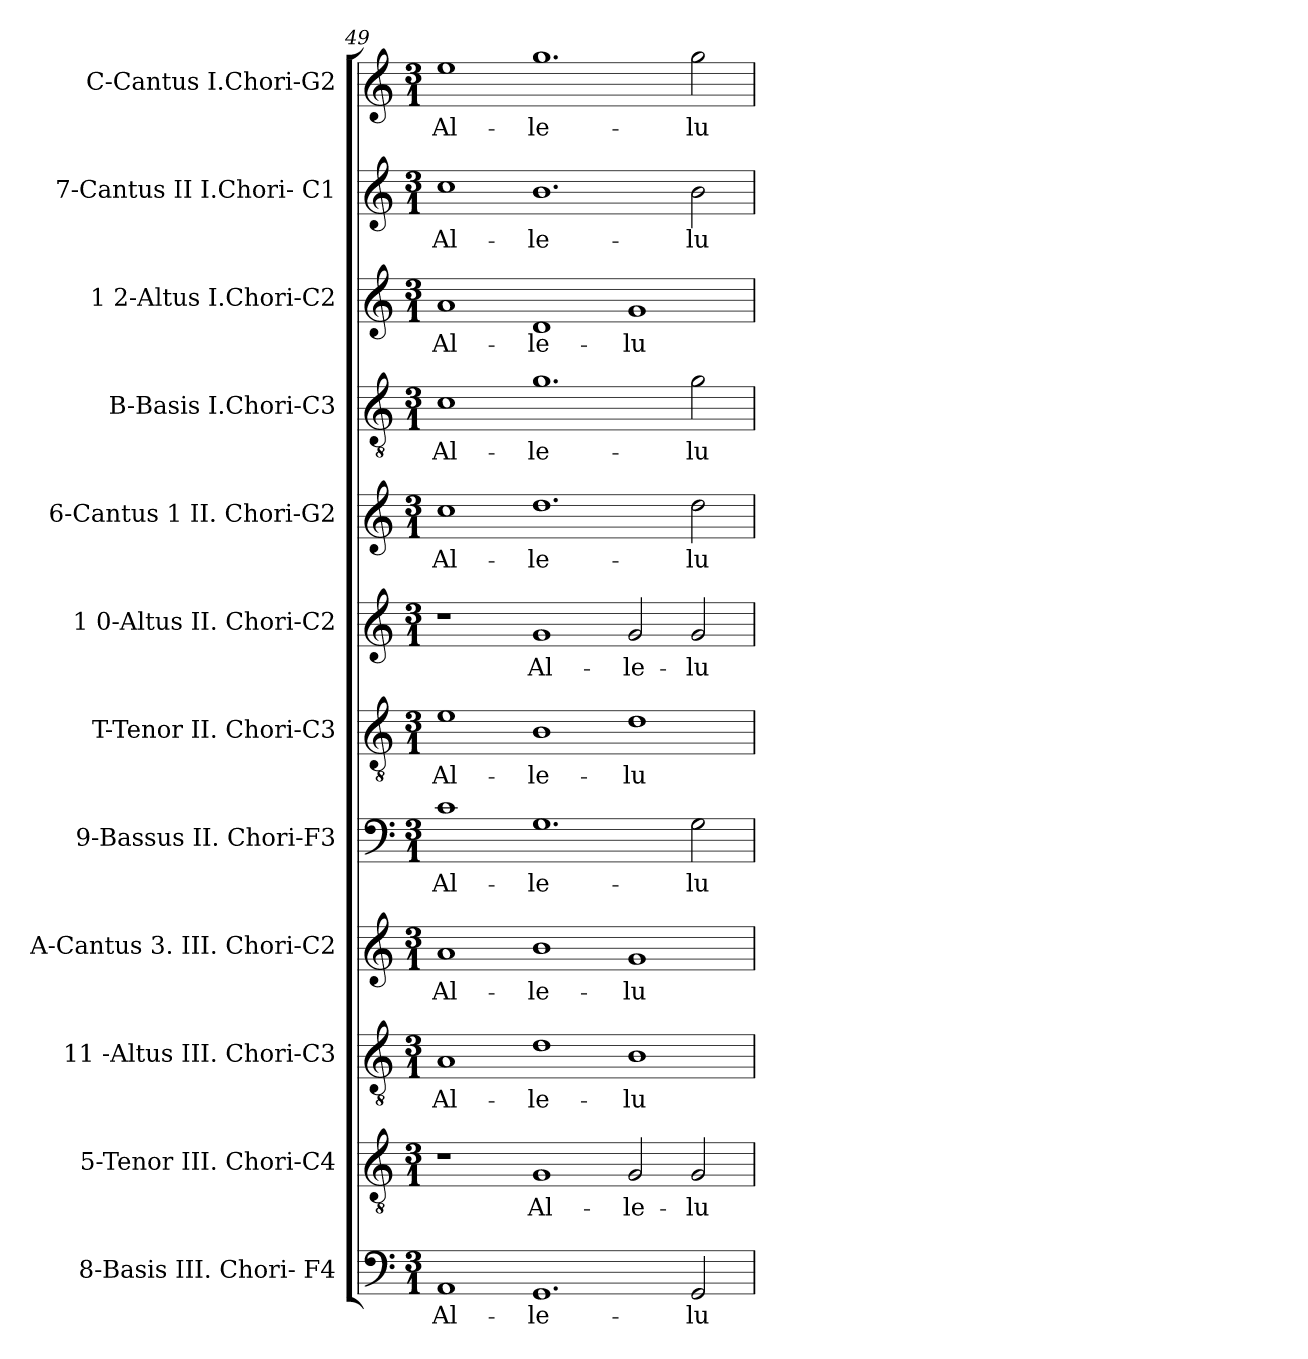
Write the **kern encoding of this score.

**kern	**text	**kern	**text	**kern	**text	**kern	**text	**kern	**text	**kern	**text	**kern	**text	**kern	**text	**kern	**text	**kern	**text	**kern	**text	**kern	**text
*part12	*part12	*part11	*part11	*part10	*part10	*part9	*part9	*part8	*part8	*part7	*part7	*part6	*part6	*part5	*part5	*part4	*part4	*part3	*part3	*part2	*part2	*part1	*part1
*staff12	*staff12	*staff11	*staff11	*staff10	*staff10	*staff9	*staff9	*staff8	*staff8	*staff7	*staff7	*staff6	*staff6	*staff5	*staff5	*staff4	*staff4	*staff3	*staff3	*staff2	*staff2	*staff1	*staff1
*I"8-Basis  III. Chori- F4	*	*I"5-Tenor  III. Chori-C4	*	*I"11 -Altus  III. Chori-C3	*	*I"A-Cantus 3.  III. Chori-C2	*	*I"9-Bassus  II. Chori-F3	*	*I"T-Tenor  II. Chori-C3	*	*I"1 0-Altus  II. Chori-C2	*	*I"6-Cantus 1  II. Chori-G2	*	*I"B-Basis  I.Chori-C3	*	*I"1 2-Altus  I.Chori-C2	*	*I"7-Cantus II  I.Chori- C1	*	*I"C-Cantus  I.Chori-G2	*
*	*	*	*	*	*	*I'A	*	*	*	*I'T	*	*	*	*	*	*I'B	*	*	*	*	*	*I'C	*
*clefF4	*	*clefGv2	*	*clefGv2	*	*clefG2	*	*clefF4	*	*clefGv2	*	*clefG2	*	*clefG2	*	*clefGv2	*	*clefG2	*	*clefG2	*	*clefG2	*
*k[]	*	*k[]	*	*k[]	*	*k[]	*	*k[]	*	*k[]	*	*k[]	*	*k[]	*	*k[]	*	*k[]	*	*k[]	*	*k[]	*
*C:	*	*C:	*	*C:	*	*C:	*	*C:	*	*C:	*	*C:	*	*C:	*	*C:	*	*C:	*	*C:	*	*C:	*
*M3/1	*	*M3/1	*	*M3/1	*	*M3/1	*	*M3/1	*	*M3/1	*	*M3/1	*	*M3/1	*	*M3/1	*	*M3/1	*	*M3/1	*	*M3/1	*
=49	=49	=49	=49	=49	=49	=49	=49	=49	=49	=49	=49	=49	=49	=49	=49	=49	=49	=49	=49	=49	=49	=49	=49
!	!LO:LY:b:cj	!	!	!	!LO:LY:b:cj	!	!LO:LY:b:cj	!	!LO:LY:b:cj	!	!LO:LY:b:cj	!	!	!	!LO:LY:b:cj	!	!LO:LY:b:cj	!	!LO:LY:b:cj	!	!LO:LY:b:cj	!	!LO:LY:b:cj
1AA	Al-	1r	.	1A	Al-	1a	Al-	1c	Al-	1e	Al-	1r	.	1cc	Al-	1c	Al-	1a	Al-	1cc	Al-	1ee	Al-
!	!LO:LY:b:cj	!	!LO:LY:b:cj	!	!LO:LY:b:cj	!	!LO:LY:b:cj	!	!LO:LY:b:cj	!	!LO:LY:b:cj	!	!LO:LY:b:cj	!	!LO:LY:b:cj	!	!LO:LY:b:cj	!	!LO:LY:b:cj	!	!LO:LY:b:cj	!	!LO:LY:b:cj
1.GG	-le-	1G	Al-	1d	-le-	1b	-le-	1.G	-le-	1B	-le-	1g	Al-	1.dd	-le-	1.g	-le-	1d	-le-	1.b	-le-	1.gg	-le-
!	!	!	!LO:LY:b:cj	!	!LO:LY:b:cj	!	!LO:LY:b:cj	!	!	!	!LO:LY:b:cj	!	!LO:LY:b:cj	!	!	!	!	!	!LO:LY:b:cj	!	!	!	!
.	.	2G/	-le-	1B	-lu-	1g	-lu-	.	.	1d	-lu-	2g/	-le-	.	.	.	.	1g	-lu-	.	.	.	.
!	!LO:LY:b:cj	!	!LO:LY:b:cj	!	!	!	!	!	!LO:LY:b:cj	!	!	!	!LO:LY:b:cj	!	!LO:LY:b:cj	!	!LO:LY:b:cj	!	!	!	!LO:LY:b:cj	!	!LO:LY:b:cj
2GG/	-lu-	2G/	-lu-	.	.	.	.	2G\	-lu-	.	.	2g/	-lu-	2dd\	-lu-	2g\	-lu-	.	.	2b\	-lu-	2gg\	-lu-
=	=	=	=	=	=	=	=	=	=	=	=	=	=	=	=	=	=	=	=	=	=	=	=
*-	*-	*-	*-	*-	*-	*-	*-	*-	*-	*-	*-	*-	*-	*-	*-	*-	*-	*-	*-	*-	*-	*-	*-
